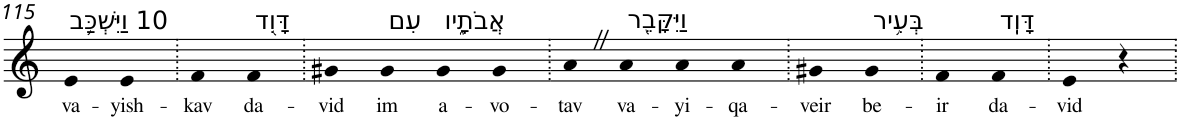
**kern	**text
*part1	*part1
*staff1	*staff1
*I"Piano	*
*I'Pno	*
!!LO:PB:g=z
*clefG2	*
*k[]	*
=115	=115
!LO:TX:a:t=10 וַיִּשְׁכַּ֥ב	!
!	!LO:LY:b
4e	va-
!	!LO:LY:b
4e	-yish-
=116.	=116.
!	!LO:LY:b
4f	-kav
!LO:TX:a:t=דָּוִ֖ד	!
!	!LO:LY:b
4f	da-
=117.	=117.
!	!LO:LY:b
4g#X	-vid
!LO:TX:a:t=עִם	!
!	!LO:LY:b
4g#	im
!LO:TX:a:t=אֲבֹתָ֑יו	!
!	!LO:LY:b
4g#	a-
!	!LO:LY:b
4g#	-vo-
=118.	=118.
!	!LO:LY:b
4aZ	-tav
!LO:TX:a:t=וַיִּקָּבֵ֖ר	!
!	!LO:LY:b
4a	va-
!	!LO:LY:b
4a	-yi-
!	!LO:LY:b
4a	-qa-
=119.	=119.
!	!LO:LY:b
4g#X	-veir
!LO:TX:a:t=בְּעִ֥יר	!
!	!LO:LY:b
4g#	be-
=120.	=120.
!	!LO:LY:b
4f	-ir
!LO:TX:a:t=דָּוִֽד	!
!	!LO:LY:b
4f	da-
=121.	=121.
!	!LO:LY:b
4e	-vid
4r	.
=.	=.
*-	*-
